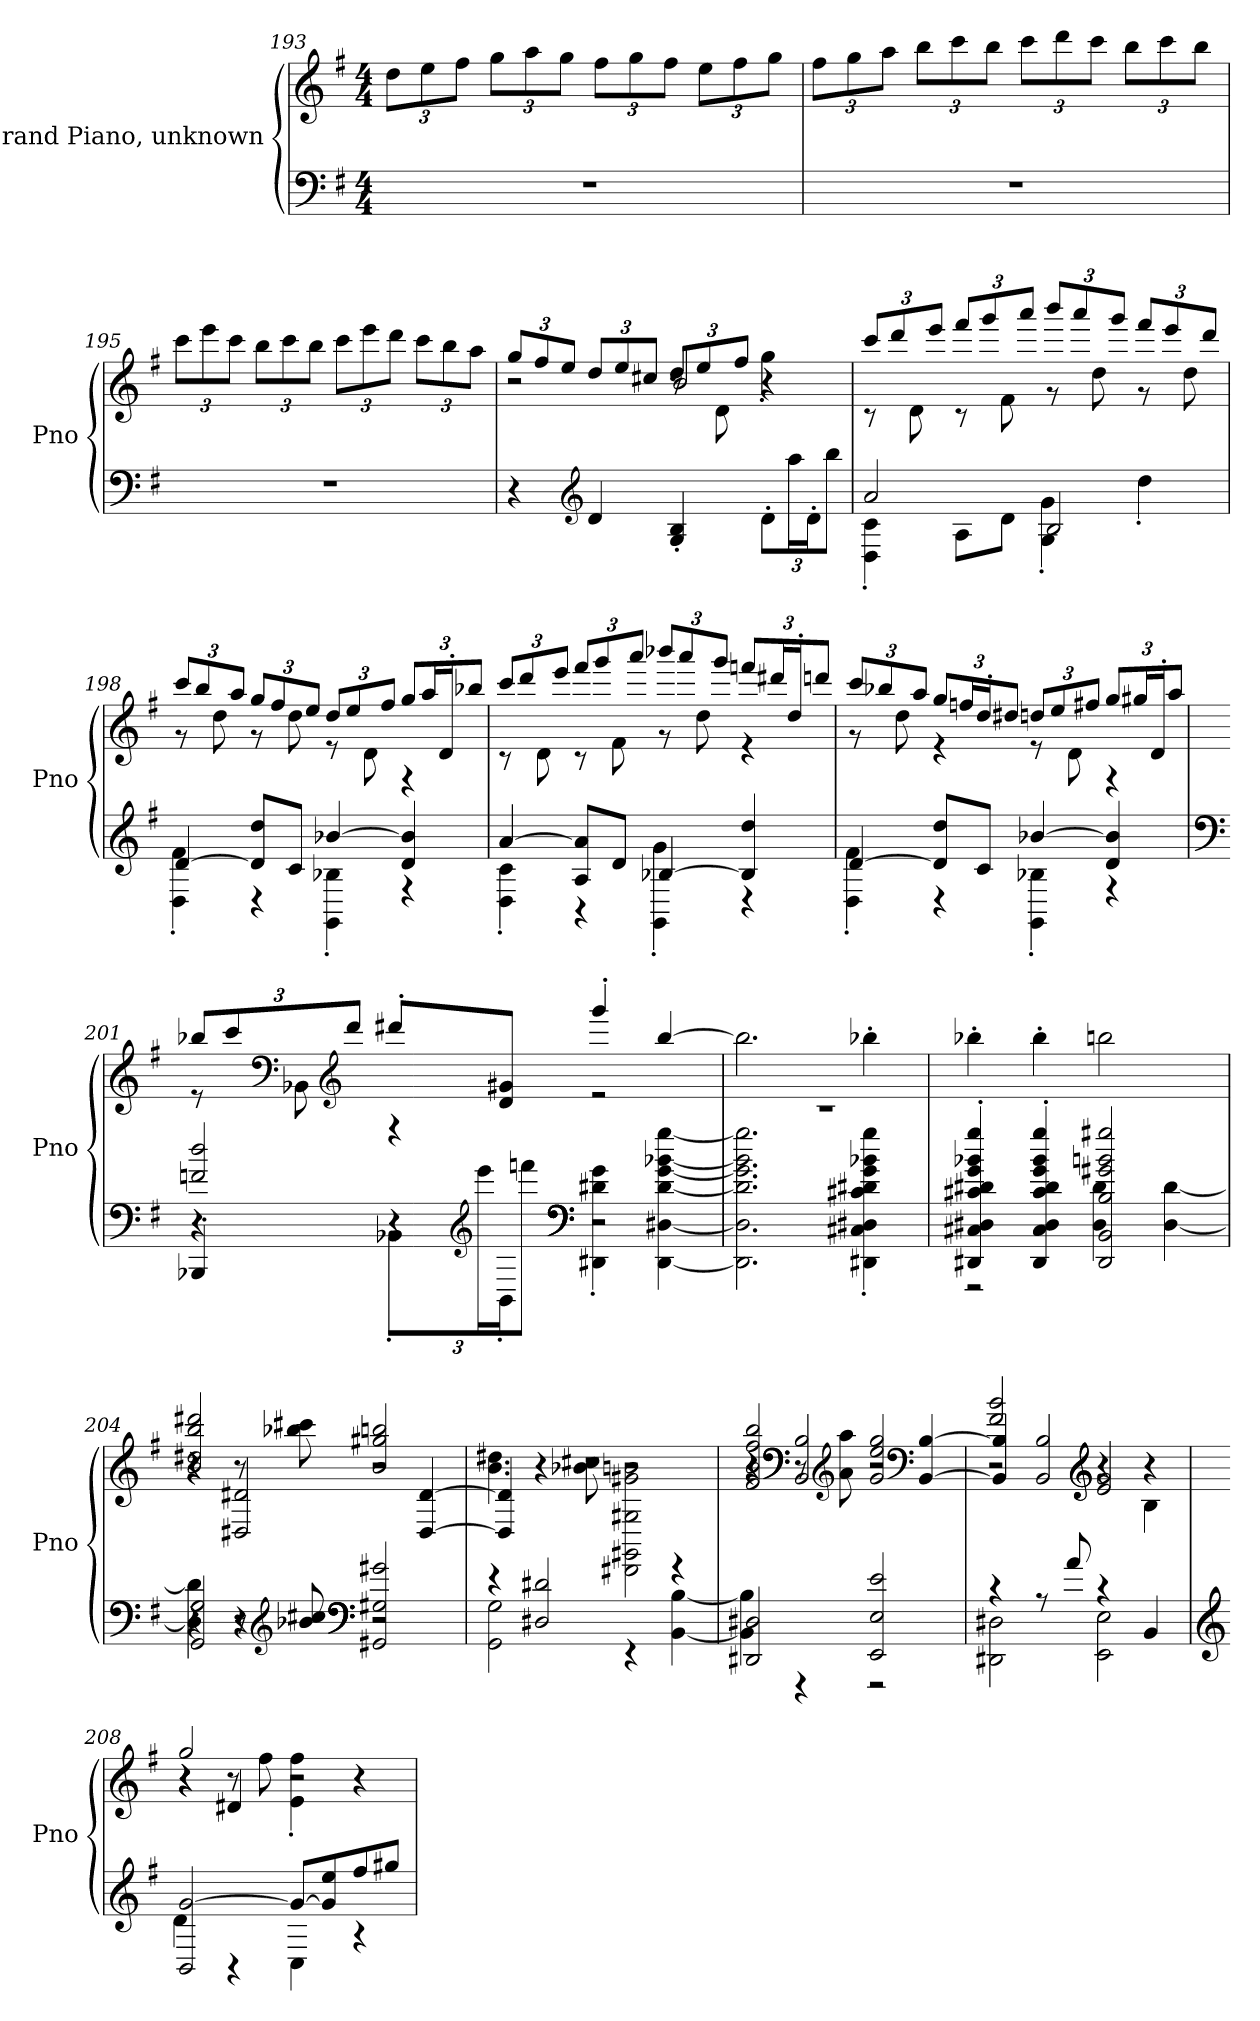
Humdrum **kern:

**kern	**kern
*part1	*part1
*staff2	*staff1
*I"Grand Piano, unknown	*
*I'Pno	*
*clefF4	*clefG2
*k[f#]	*k[f#]
*M4/4	*M4/4
*	*Xbrackettup
=193	=193
1r	12dd\L
.	12ee\
.	12ff#\J
.	12gg\L
.	12aa\
.	12gg\J
.	12ff#\L
.	12gg\
.	12ff#\J
.	12ee\L
.	12ff#\
.	12gg\J
=194	=194
1r	12ff#\L
.	12gg\
.	12aa\J
.	12bb\L
.	12ccc\
.	12bb\J
.	12ccc\L
.	12ddd\
.	12ccc\J
.	12bb\L
.	12ccc\
.	12bb\J
!!LO:LB:g=z
=195	=195
1r	12ccc\L
.	12eee\
.	12ccc\J
.	12bb\L
.	12ccc\
.	12bb\J
.	12ccc\L
.	12eee\
.	12ddd\J
.	12ccc\L
.	12bb\
.	12aa\J
=196	=196
*	*^
*	*	*^
4r	12gg/L	2r	2r
.	12ff#/	.	.
.	12ee/J	.	.
*clefG2	*	*	*
4d/	12dd/L	.	.
.	12ee/	.	.
.	12cc#X/J	.	.
4G/' 4B/'	12dd/L	8r	2b/
.	12ee/	.	.
.	.	8d\	.
.	12ff#/J	.	.
*Xbrackettup	*	*	*
12d'\L	4r	4gg'\	.
24aa\L	.	.	.
24d'\J	.	.	.
12bb\J	.	.	.
*	*	*v	*v
!!LO:PB:g=z
=197	=197	=197
*^	*	*
2a/	4D\' 4c\'	12ccc/L	8r
.	.	12ddd/	.
.	.	.	8d\
.	.	12eee/J	.
.	8A\L	12fff#/L	8r
.	.	12ggg/	.
.	8d\J	.	8f#\
.	.	12aaa/J	.
2B/	4G\' 4g\'	12bbb/L	8r
.	.	12aaa/	.
.	.	.	8dd\
.	.	12ggg/J	.
.	4dd'\	12fff#/L	8r
.	.	12eee/	.
.	.	.	8dd\
.	.	12ddd/J	.
=198	=198	=198	=198
[4d/	4D\' 4f#\'	12ccc/L	8r
.	.	12bb/	.
.	.	.	8dd\
.	.	12aa/J	.
8d/] 8dd/L	4r	12gg/L	8r
.	.	12ff#/	.
8c/J	.	.	8dd\
.	.	12ee/J	.
[4b-X/	4GG\' 4B-X\'	12dd/L	8r
.	.	12ee/	.
.	.	.	8d\
.	.	12ff#/J	.
4d/ 4b-/]	4r	12gg/L	4r
.	.	24aa/L	.
.	.	24d'/J	.
.	.	12bb-X/J	.
!!LO:LB:g=z	!!
=199	=199	=199	=199
[4a/	4D\' 4c\'	12ccc/L	8r
.	.	12ddd/	.
.	.	.	8d\
.	.	12eee/J	.
8A/ 8a/]L	4r	12fff#/L	8r
.	.	12ggg/	.
8d/J	.	.	8f#\
.	.	12aaa/J	.
[4B-X/	4GG\' 4g\'	12bbb-X/L	8r
.	.	12aaa/	.
.	.	.	8dd\
.	.	12ggg/J	.
4B-/] 4dd/	4r	12fffn/L	4r
.	.	24ddd#X/L	.
.	.	24dd'/J	.
.	.	12dddn/J	.
=200	=200	=200	=200
[4d/	4D\' 4f#\'	12ccc/L	8r
.	.	12bb-X/	.
.	.	.	8dd\
.	.	12aa/J	.
8d/] 8dd/L	4r	12gg/L	4r
.	.	24ffn/L	.
8c/J	.	24dd'/J	.
.	.	12dd#X/J	.
[4b-X/	4GG\' 4B-X\'	12ddn/L	8r
.	.	12ee/	.
.	.	.	8d\
.	.	12ff#X/J	.
4d/ 4b-/]	4r	12gg/L	4r
.	.	24gg#X/L	.
.	.	24d'/J	.
.	.	12aa/J	.
*v	*v	*	*
!!LO:LB:g=z	!!
=201	=201	=201
*clefF4	*	*
*^	*	*
*	*^	*	*
2fn/ 2dd/	4r	4BBB-X'/	12bb-X/L	8r
.	.	.	12ccc/	.
*	*	*	*clefF4	*
.	.	.	.	8BB-X\
*	*	*	*clefG2	*
.	.	.	12ddd/J	.
.	12BB-X'\L	4r	8ddd#X'/L	4r
*clefG2	*	*	*	*
.	24eee\L	.	.	.
.	24BB-'\J	.	8d/ 8g#X/J	.
.	12fffn\J	.	.	.
*clefF4	*	*	*	*
2r	4DD#X\' 4d#X\' 4g\'	2r	4ggg'/	2r
.	[4DD#\ [4D#X\ [4d#\ [4g\ [4b-X\ [4gg\	.	[4bb-/	.
*	*v	*v	*	*
*	*	*v	*v
=202	=202	=202
1r	2.DD#\] 2.D#\] 2.d#\] 2.g\] 2.b-\] 2.gg\]	2.bb-\]
.	4DD#X\' 4C#X\' 4D#X\' 4c#X\' 4d#X\' 4g\' 4b-X\' 4gg\'	4bb-X'\
=203	=203	=203
4DD#X/' 4C#X/' 4D#X/' 4c#X/' 4d#X/' 4g/' 4b-X/' 4gg/'	2r	4bb-X'\
4DD#/' 4C#/' 4D#/' 4c#/' 4d#/' 4g/' 4b-/' 4gg/'	.	4bb-'\
2DD#/ 2BB/ 2B/ 2g#X/ 2bn/ 2gg#X/	4D#\ 4d#\	2bbn\
.	[4D#\ [4d#\	.
!!LO:LB:g=z
=204	=204	=204
*	*^	*^
*	*	*	*	*^
4r	4D#\] 4d#\]	2GG/ 2G/	2b/ 2dd#X/ 2bb/ 2ddd#X/	4r	4r
8r	4r	.	.	8r	2D#X/ 2d#X/
*clefG2	*	*	*	*	*
8b-X/ 8cc#X/	.	.	.	8bb-X\ 8ccc#X\	.
*clefF4	*	*	*	*	*
2GG#X/ 2G#X/ 2g#X/	2r	2r	2b/ 2gg#X/ 2bbn/	2r	.
.	.	.	.	.	[4D#/ [4d#/
*	*v	*v	*	*	*
=205	=205	=205	=205	=205
4r	2GG\ 2G\	1r	4.b\ 4.dd#X\	4D#/] 4d#/]
2D#X/ 2d#X/	.	.	.	4r
.	.	.	8b-X\ 8cc#X\	.
.	4r	.	2DD#X\ 2GG#X\ 2G#X\ 2g#X\ 2bn\	2r
4r	[4BB\ [4B\	.	.	.
=206	=206	=206	=206	=206
2DD#X/ 2D#X/	4BB\] 4B\]	2f#/ 2b/ 2ff#/ 2bb/	4r	4r
*	*	*clefF4	*	*
.	4r	.	8r	2BB/ 2B/
*	*	*clefG2	*	*
.	.	.	8a\ 8aa\	.
2EE/ 2E/ 2e/	2r	2g/ 2ee/ 2gg/	2r	.
*	*	*clefF4	*	*
.	.	.	.	[4BB/ [4B/
=207	=207	=207	=207	=207
4r	2DD#X\ 2D#X\	2f#/ 2b/	2r	4BB/] 4B/]
8r	.	.	.	2BB/ 2B/
8a/	.	.	.	.
*	*	*clefG2	*	*
4r	2EE\ 2E\	2e/ 2g/	4r	.
4BB/	.	.	4B\	4r
!!LO:PB:g=z	!!	!!
=208	=208	=208	=208	=208
*clefG2	*	*	*	*
2BB/ [2g/	4d\	2gg/	4r	4r
.	4r	.	8r	4d#X/
.	.	.	8ff#\	.
8g/L_	4C\	2r	4e\' 4ff#\'	2r
8g/] 8ee/	.	.	.	.
8ff#/	4r	.	4r	.
8gg#X/J	.	.	.	.
*v	*v	*	*	*
*	*v	*v	*v
=	=
*-	*-
